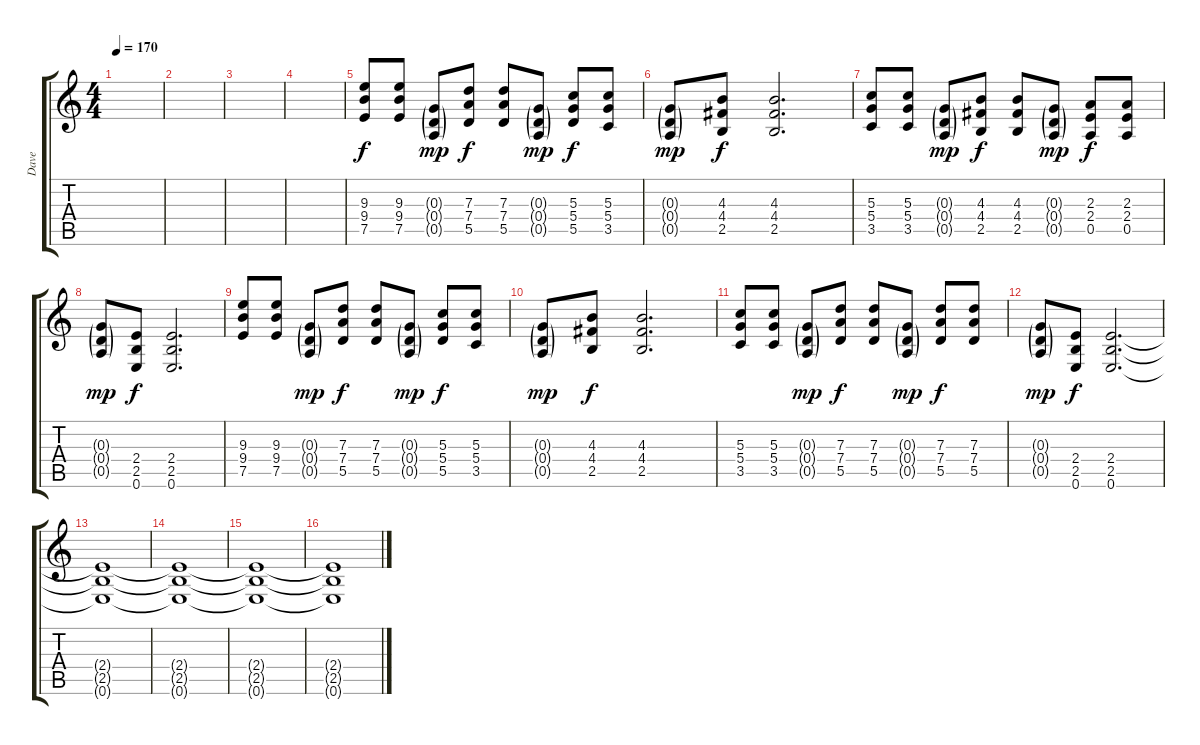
\track ("Dave" "Dave") {instrument distortionguitar}
\staff {score tabs}
\tuning (E4 B3 G3 D3 A2 E2) {hide}
\ts (4 4)
\tempo 170
\clef g2
\ks c
|
|
|
|
(9.3 9.4 7.5).8 (9.3 9.4 7.5).8 (0.3{g} 0.4{g} 0.5{g}).8{dy mp} (7.3 7.4 5.5).8{dy f} (7.3 7.4 5.5).8 (0.3{g} 0.4{g} 0.5{g}).8{dy mp} (5.3 5.4 5.5).8{dy f} (5.3 5.4 3.5).8 |
(0.3{g} 0.4{g} 0.5{g}).8{dy mp} (4.3 4.4 2.5).8{dy f} (4.3 4.4 2.5).2{d} |
(5.3 5.4 3.5).8 (5.3 5.4 3.5).8 (0.3{g} 0.4{g} 0.5{g}).8{dy mp} (4.3 4.4 2.5).8{dy f} (4.3 4.4 2.5).8 (0.3{g} 0.4{g} 0.5{g}).8{dy mp} (2.3 2.4 0.5).8{dy f} (2.3 2.4 0.5).8 |
(0.3{g} 0.4{g} 0.5{g}).8{dy mp} (2.4 2.5 0.6).8{dy f} (2.4 2.5 0.6).2{d} |
(9.3 9.4 7.5).8 (9.3 9.4 7.5).8 (0.3{g} 0.4{g} 0.5{g}).8{dy mp} (7.3 7.4 5.5).8{dy f} (7.3 7.4 5.5).8 (0.3{g} 0.4{g} 0.5{g}).8{dy mp} (5.3 5.4 5.5).8{dy f} (5.3 5.4 3.5).8 |
(0.3{g} 0.4{g} 0.5{g}).8{dy mp} (4.3 4.4 2.5).8{dy f} (4.3 4.4 2.5).2{d} |
(5.3 5.4 3.5).8 (5.3 5.4 3.5).8 (0.3{g} 0.4{g} 0.5{g}).8{dy mp} (7.3 7.4 5.5).8{dy f} (7.3 7.4 5.5).8 (0.3{g} 0.4{g} 0.5{g}).8{dy mp} (7.3 7.4 5.5).8{dy f} (7.3 7.4 5.5).8 |
(0.3{g} 0.4{g} 0.5{g}).8{dy mp} (2.4 2.5 0.6).8{dy f} (2.4 2.5 0.6).2{d} |
(2.4{t} 2.5{t} 0.6{t}).1{volume 8} |
(2.4{t} 2.5{t} 0.6{t}).1 |
(2.4{t} 2.5{t} 0.6{t}).1 |
(2.4{t} 2.5{t} 0.6{t}).1
